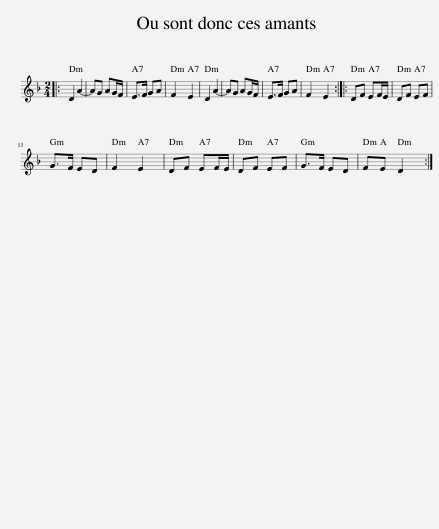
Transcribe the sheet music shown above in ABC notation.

X:1
L:1/8
M:2/4
I:linebreak $
K:Dmin
V:1 treble
V:1
|: D2 A2- | AG AG/F/ | E>F GA | F2 E2 | D2 A2- | %5
 AG AG/F/ | E>F GA | F2 E2 :: DF EF/E/ | DF EF |$ %10
 G>F ED | F2 E2 | DF EF/E/ | DF EF | G>F ED | %15
 FE D2 :| %16
